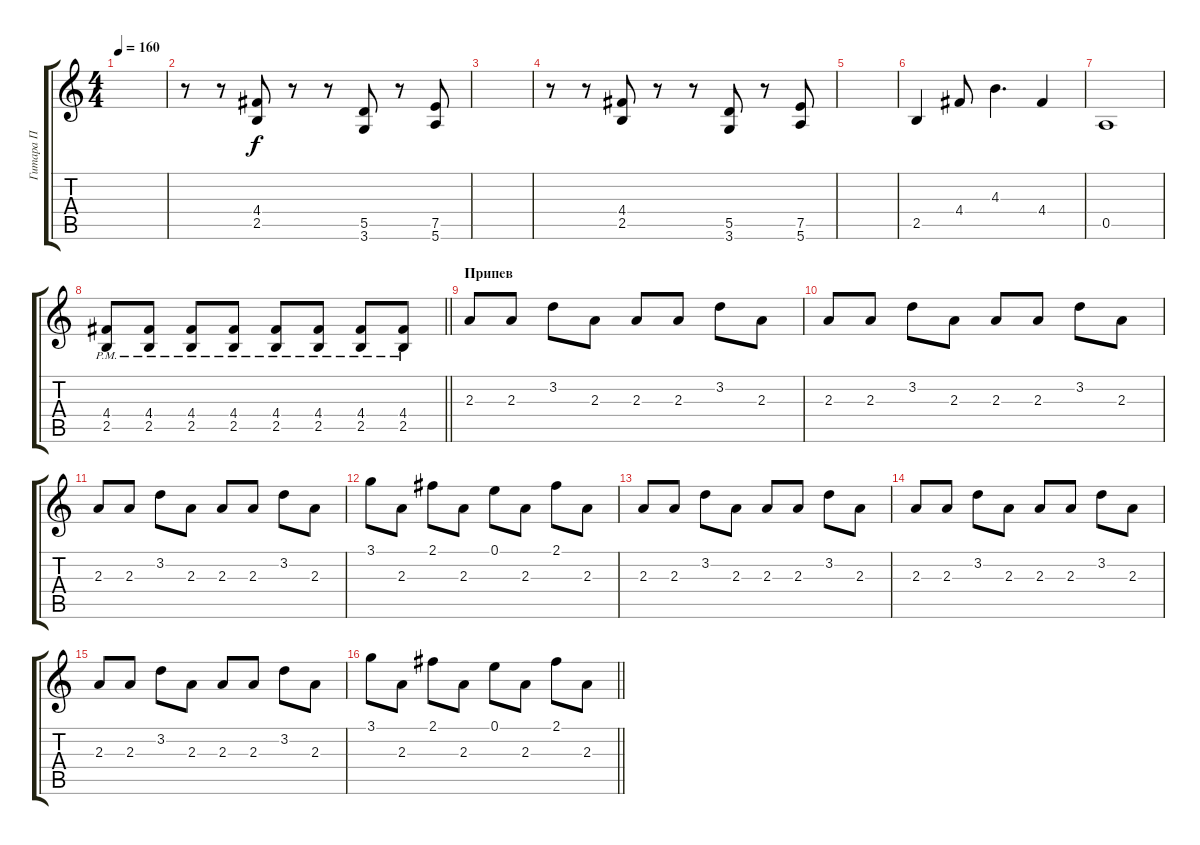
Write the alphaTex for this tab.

\track ("Гитара П" "Гитара П") {instrument overdrivenguitar}
\staff {score tabs}
\tuning (E4 B3 G3 D3 A2 E2) {hide}
\ts (4 4)
\tempo 160
\clef g2
\ks c
|
r.8 r.8 (4.4 2.5).8 r.8 r.8 (5.5 3.6).8 r.8 (7.5 5.6).8 |
|
r.8 r.8 (4.4 2.5).8 r.8 r.8 (5.5 3.6).8 r.8 (7.5 5.6).8 |
|
2.5.4 4.4.8 4.3.4{d} 4.4.4 |
0.5.1 |
\barLineRight lightlight
(4.4{pm} 2.5{pm}).8 (4.4{pm} 2.5{pm}).8 (4.4{pm} 2.5{pm}).8 (4.4{pm} 2.5{pm}).8 (4.4{pm} 2.5{pm}).8 (4.4{pm} 2.5{pm}).8 (4.4{pm} 2.5{pm}).8 (4.4{pm} 2.5{pm}).8 |
\section ("" "Припев")
2.3.8 2.3.8 3.2.8 2.3.8 2.3.8 2.3.8 3.2.8 2.3.8 |
2.3.8 2.3.8 3.2.8 2.3.8 2.3.8 2.3.8 3.2.8 2.3.8 |
2.3.8 2.3.8 3.2.8 2.3.8 2.3.8 2.3.8 3.2.8 2.3.8 |
3.1.8 2.3.8 2.1.8 2.3.8 0.1.8 2.3.8 2.1.8 2.3.8 |
2.3.8 2.3.8 3.2.8 2.3.8 2.3.8 2.3.8 3.2.8 2.3.8 |
2.3.8 2.3.8 3.2.8 2.3.8 2.3.8 2.3.8 3.2.8 2.3.8 |
2.3.8 2.3.8 3.2.8 2.3.8 2.3.8 2.3.8 3.2.8 2.3.8 |
\barLineRight lightlight
3.1.8 2.3.8 2.1.8 2.3.8 0.1.8 2.3.8 2.1.8 2.3.8
